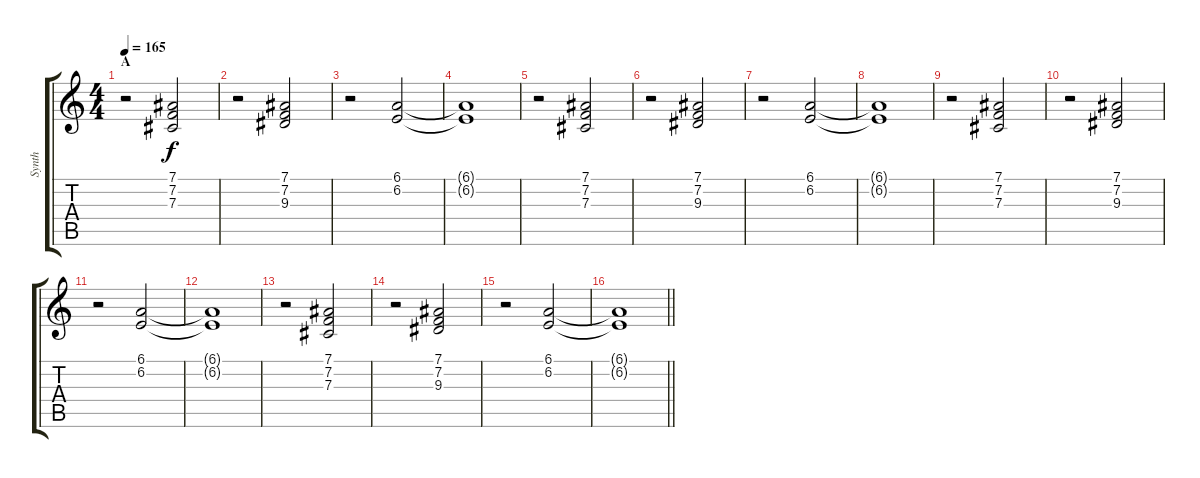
\track ("Synth" "Synth") {instrument choiraahs}
\staff {score tabs}
\tuning (Eb4 Bb3 Gb3 Db3 Ab2 Eb2) {hide}
\ts (4 4)
\section ("" "A")
\tempo 165
\clef g2
\ks c
r.2{dy f instrument choiraahs} (7.1 7.2 7.3).2 |
r.2 (7.1 7.2 9.3).2 |
r.2 (6.1 6.2).2 |
(6.1{t} 6.2{t}).1 |
r.2 (7.1 7.2 7.3).2 |
r.2 (7.1 7.2 9.3).2 |
r.2 (6.1 6.2).2 |
(6.1{t} 6.2{t}).1 |
r.2 (7.1 7.2 7.3).2 |
r.2 (7.1 7.2 9.3).2 |
r.2 (6.1 6.2).2 |
(6.1{t} 6.2{t}).1 |
r.2 (7.1 7.2 7.3).2 |
r.2 (7.1 7.2 9.3).2 |
r.2 (6.1 6.2).2 |
\barLineRight lightlight
(6.1{t} 6.2{t}).1
